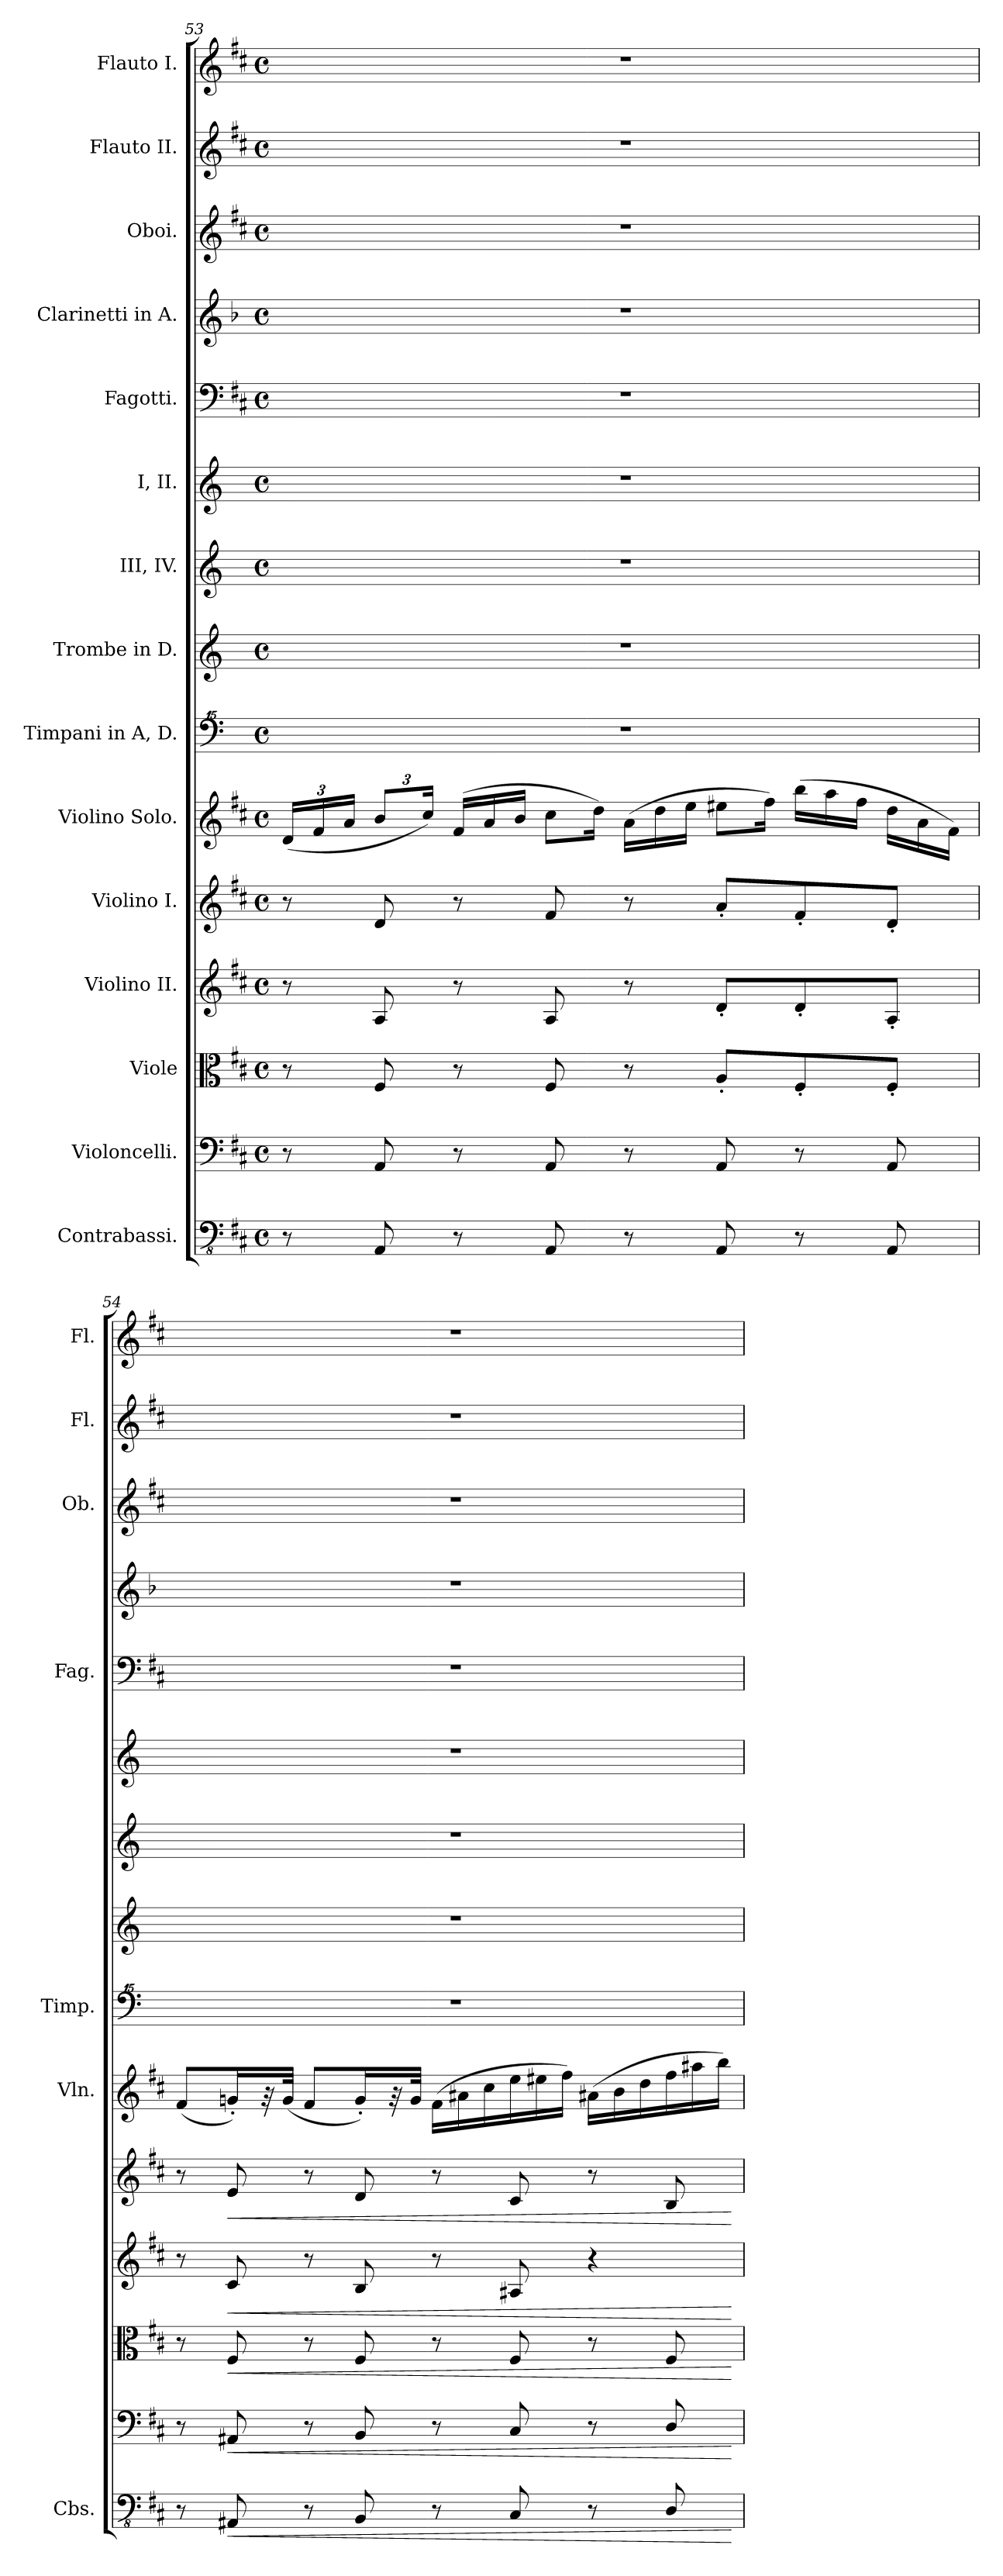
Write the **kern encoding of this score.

**kern	**dynam	**kern	**dynam	**kern	**dynam	**kern	**dynam	**kern	**dynam	**kern	**kern	**kern	**kern	**kern	**kern	**kern	**kern	**kern	**kern
*part15	*part15	*part14	*part14	*part13	*part13	*part12	*part12	*part11	*part11	*part10	*part9	*part8	*part7	*part6	*part5	*part4	*part3	*part2	*part1
*staff15	*staff15	*staff14	*staff14	*staff13	*staff13	*staff12	*staff12	*staff11	*staff11	*staff10	*staff9	*staff8	*staff7	*staff6	*staff5	*staff4	*staff3	*staff2	*staff1
*I"Contrabassi.	*	*I"Violoncelli.	*	*I"Viole	*	*I"Violino II.	*	*I"Violino I.	*	*I"Violino Solo.	*I"Timpani in A, D.	*I"Trombe in D.	*I"III, IV.	*I"I, II.	*I"Fagotti.	*I"Clarinetti in A.	*I"Oboi.	*I"Flauto II.	*I"Flauto I.
*I'Cbs.	*	*	*	*	*	*	*	*	*	*I'Vln.	*I'Timp.	*	*	*	*I'Fag.	*	*I'Ob.	*I'Fl.	*I'Fl.
!!LO:LB:g=z
*clefFv4	*	*clefF4	*	*clefC3	*	*clefG2	*	*clefG2	*	*clefG2	*clefF^^4	*clefG2	*clefG2	*clefG2	*clefF4	*clefG2	*clefG2	*clefG2	*clefG2
*	*	*	*	*	*	*	*	*	*	*	*ITrd7c12	*ITrd-1c-2	*ITrd4c7	*ITrd4c7	*	*ITrd2c3	*	*	*
*k[f#c#]	*	*k[f#c#]	*	*k[f#c#]	*	*k[f#c#]	*	*k[f#c#]	*	*k[f#c#]	*k[]	*k[f#c#]	*k[b-]	*k[b-]	*k[f#c#]	*k[f#c#]	*k[f#c#]	*k[f#c#]	*k[f#c#]
*M4/4	*	*M4/4	*	*M4/4	*	*M4/4	*	*M4/4	*	*M4/4	*M4/4	*M4/4	*M4/4	*M4/4	*M4/4	*M4/4	*M4/4	*M4/4	*M4/4
*met(c)	*	*met(c)	*	*met(c)	*	*met(c)	*	*met(c)	*	*met(c)	*met(c)	*met(c)	*met(c)	*met(c)	*met(c)	*met(c)	*met(c)	*met(c)	*met(c)
*	*	*	*	*	*	*	*	*	*	*Xbrackettup	*	*	*	*	*	*	*	*	*
=53	=53	=53	=53	=53	=53	=53	=53	=53	=53	=53	=53	=53	=53	=53	=53	=53	=53	=53	=53
8r	.	8r	.	8r	.	8r	.	8r	.	(24d/LL	1r	1r	1r	1r	1r	1r	1r	1r	1r
.	.	.	.	.	.	.	.	.	.	24f#/	.	.	.	.	.	.	.	.	.
.	.	.	.	.	.	.	.	.	.	24a/JJ	.	.	.	.	.	.	.	.	.
8AAA/	.	8AA/	.	8F#/	.	8A/	.	8d/	.	12b/L	.	.	.	.	.	.	.	.	.
.	.	.	.	.	.	.	.	.	.	24cc#/Jk)	.	.	.	.	.	.	.	.	.
*	*	*	*	*	*	*	*	*	*	*Xtuplet	*	*	*	*	*	*	*	*	*
8r	.	8r	.	8r	.	8r	.	8r	.	(>24f#/LL	.	.	.	.	.	.	.	.	.
.	.	.	.	.	.	.	.	.	.	24a/	.	.	.	.	.	.	.	.	.
.	.	.	.	.	.	.	.	.	.	24b/JJ	.	.	.	.	.	.	.	.	.
8AAA/	.	8AA/	.	8F#/	.	8A/	.	8f#/	.	12cc#\L	.	.	.	.	.	.	.	.	.
.	.	.	.	.	.	.	.	.	.	24dd\Jk)	.	.	.	.	.	.	.	.	.
8r	.	8r	.	8r	.	8r	.	8r	.	(24a\LL	.	.	.	.	.	.	.	.	.
.	.	.	.	.	.	.	.	.	.	24dd\	.	.	.	.	.	.	.	.	.
.	.	.	.	.	.	.	.	.	.	24ee\JJ	.	.	.	.	.	.	.	.	.
8AAA/	.	8AA/	.	8A'/L	.	8d'/L	.	8a'/L	.	12ee#X\L	.	.	.	.	.	.	.	.	.
.	.	.	.	.	.	.	.	.	.	24ff#\Jk)	.	.	.	.	.	.	.	.	.
8r	.	8r	.	8F#'/	.	8d'/	.	8f#'/	.	(24bb\LL	.	.	.	.	.	.	.	.	.
.	.	.	.	.	.	.	.	.	.	24aa\	.	.	.	.	.	.	.	.	.
.	.	.	.	.	.	.	.	.	.	24ff#\JJ	.	.	.	.	.	.	.	.	.
8AAA/	.	8AA/	.	8F#'/J	.	8A'/J	.	8d'/J	.	24dd\LL	.	.	.	.	.	.	.	.	.
.	.	.	.	.	.	.	.	.	.	24a\	.	.	.	.	.	.	.	.	.
.	.	.	.	.	.	.	.	.	.	24f#\JJ)	.	.	.	.	.	.	.	.	.
=54	=54	=54	=54	=54	=54	=54	=54	=54	=54	=54	=54	=54	=54	=54	=54	=54	=54	=54	=54
8r	.	8r	.	8r	.	8r	.	8r	.	(8f#/L	1r	1r	1r	1r	1r	1r	1r	1r	1r
!	!LO:HP:b	!	!LO:HP:b	!	!LO:HP:b	!	!LO:HP:b	!	!LO:HP:b	!	!	!	!	!	!	!	!	!	!
8AAA#X/	<	8AA#X/	<	8F#/	<	8c#/	<	8e/	<	16gn'/L)	.	.	.	.	.	.	.	.	.
.	.	.	.	.	.	.	.	.	.	32rg	.	.	.	.	.	.	.	.	.
.	.	.	.	.	.	.	.	.	.	(32g/JJk	.	.	.	.	.	.	.	.	.
8r	.	8r	.	8r	.	8r	.	8r	.	8f#/L	.	.	.	.	.	.	.	.	.
8BBB/	.	8BB/	.	8F#/	.	8B/	.	8d/	.	16g'/L)	.	.	.	.	.	.	.	.	.
.	.	.	.	.	.	.	.	.	.	32rg	.	.	.	.	.	.	.	.	.
.	.	.	.	.	.	.	.	.	.	32g/JJk	.	.	.	.	.	.	.	.	.
8r	.	8r	.	8r	.	8r	.	8r	.	(24f#\LL	.	.	.	.	.	.	.	.	.
.	.	.	.	.	.	.	.	.	.	24a#X\	.	.	.	.	.	.	.	.	.
.	.	.	.	.	.	.	.	.	.	24cc#\	.	.	.	.	.	.	.	.	.
8CC#/	.	8C#/	.	8F#/	.	8A#X/	.	8c#/	.	24ee\	.	.	.	.	.	.	.	.	.
.	.	.	.	.	.	.	.	.	.	24ee#X\	.	.	.	.	.	.	.	.	.
.	.	.	.	.	.	.	.	.	.	24ff#\JJ)	.	.	.	.	.	.	.	.	.
8r	.	8r	.	8r	.	4r	.	8r	.	(24a#X\LL	.	.	.	.	.	.	.	.	.
.	.	.	.	.	.	.	.	.	.	24b\	.	.	.	.	.	.	.	.	.
.	.	.	.	.	.	.	.	.	.	24dd\	.	.	.	.	.	.	.	.	.
8DD/	.	8D/	.	8F#/	.	.	.	8B/	.	24ff#\	.	.	.	.	.	.	.	.	.
.	.	.	.	.	.	.	.	.	.	24aa#X\	.	.	.	.	.	.	.	.	.
.	.	.	.	.	.	.	.	.	.	24bb\JJ)	.	.	.	.	.	.	.	.	.
.	[	.	[	.	[	.	[	.	[	.	.	.	.	.	.	.	.	.	.
=	=	=	=	=	=	=	=	=	=	=	=	=	=	=	=	=	=	=	=
*-	*-	*-	*-	*-	*-	*-	*-	*-	*-	*-	*-	*-	*-	*-	*-	*-	*-	*-	*-
